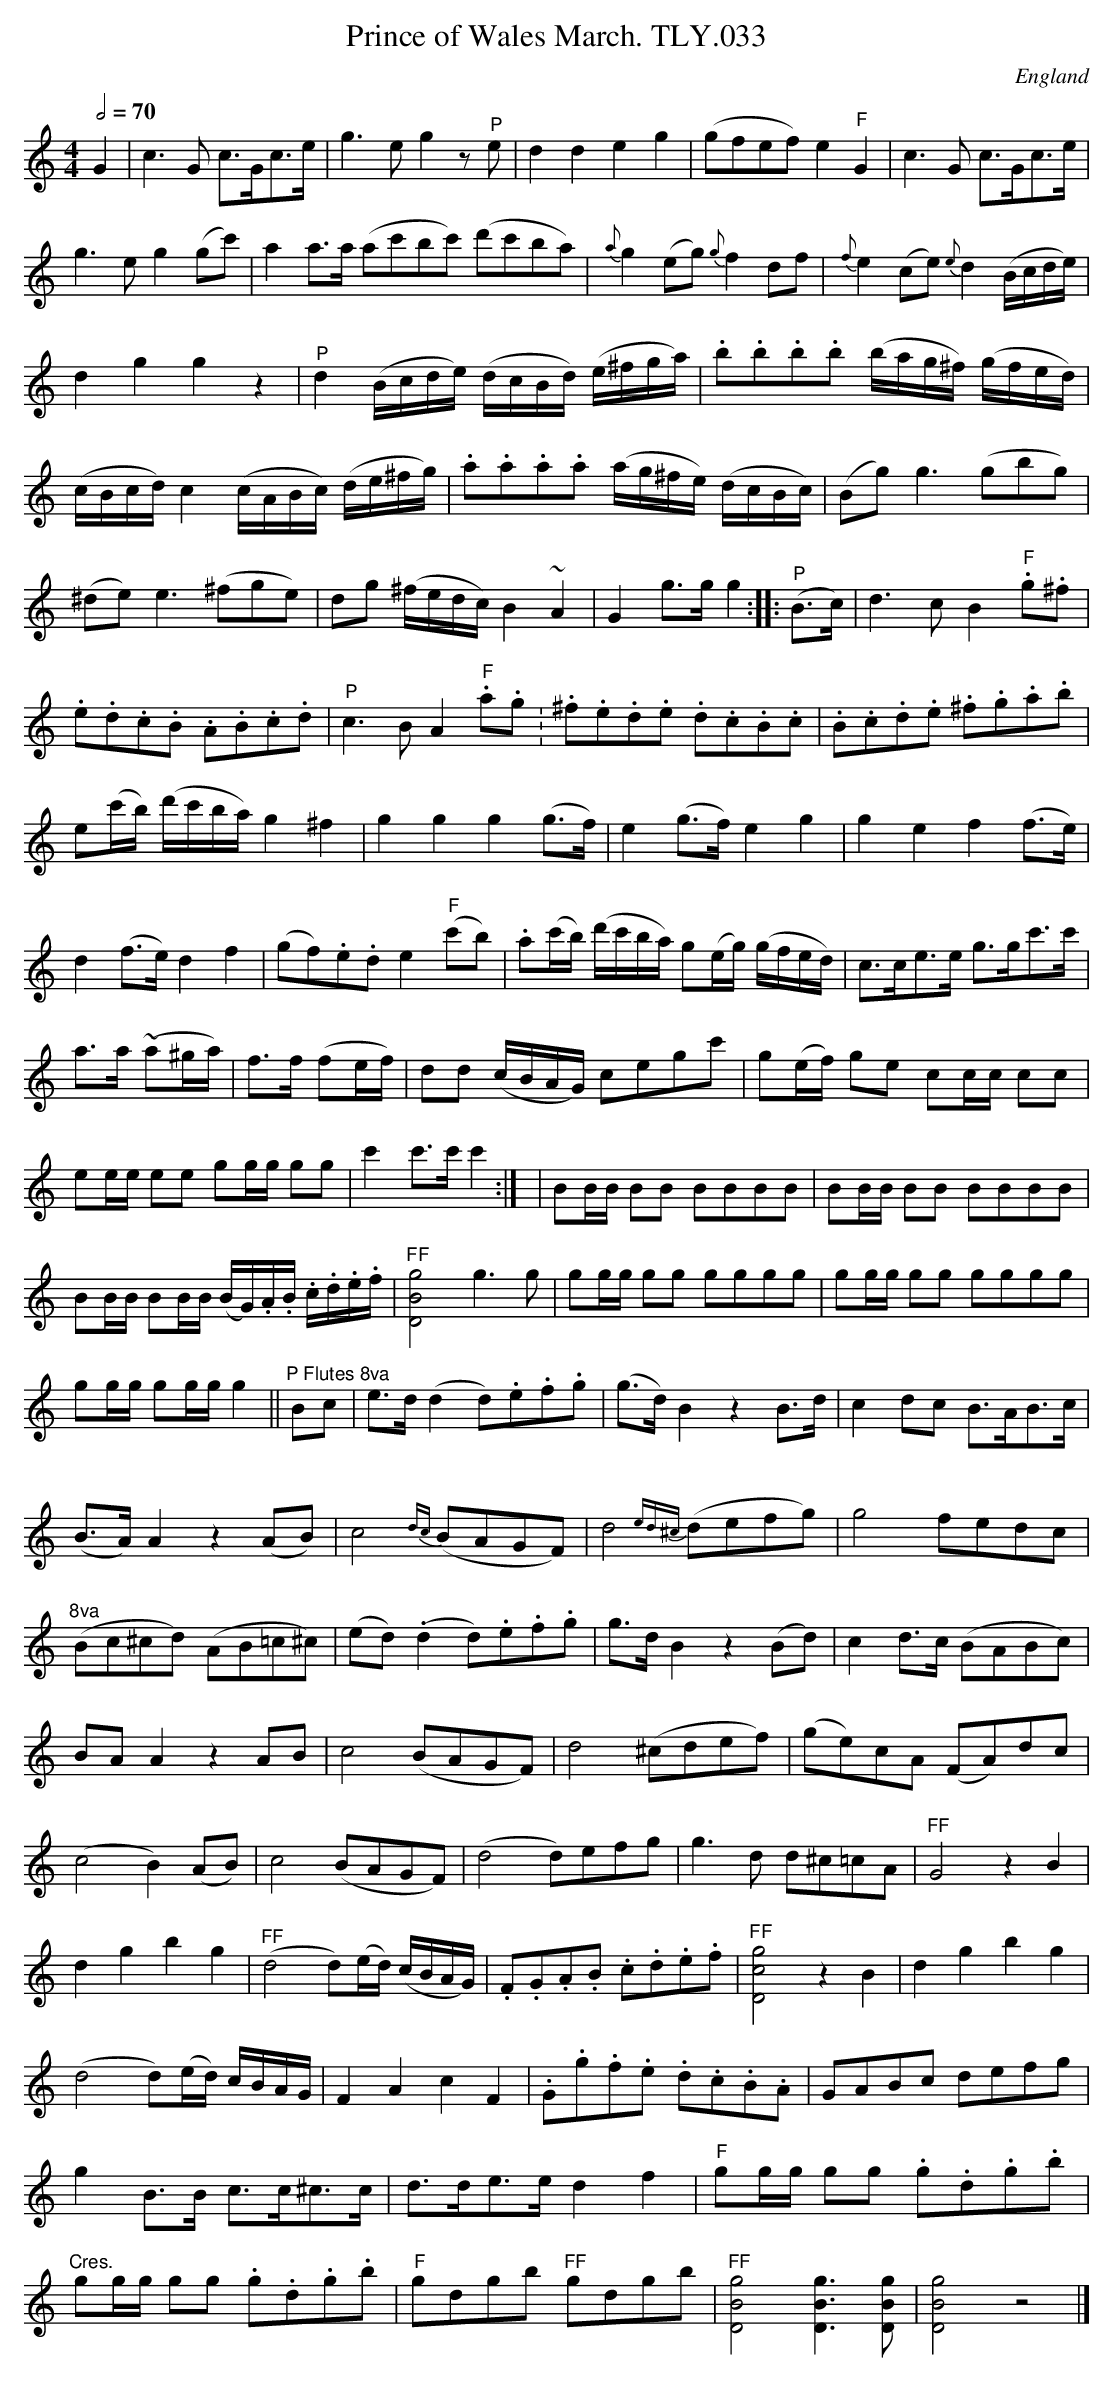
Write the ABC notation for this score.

X:1
T:Prince of Wales March. TLY.033
M:4/4
L:1/8
Q:1/2=70
O:England
K:C major
G2|c3G c>Gc>e|g3e g2 z"^P" e|d2d2e2g2|(gfef) e2"^F"G2|\
c3G c>Gc>e|g3e g2 (gc')|a2 a>a (ac'bc') (d'c'ba)|\
{a}g2 (eg) {g}f2 df|\
{f}e2 (ce) {e}d2 (B/2c/2d/2e/2)|d2g2g2 z2|\
"^P"d2(B/c/d/e/) (d/c/B/d/) (e/^f/g/a/)|\
.b.b.b.b (b/a/g/^f/) (g/f/e/d/)|\
(c/B/c/d/)c2(c/A/B/c/) (d/e/^f/g/)|\
.a.a.a.a (a/g/^f/e/) (d/c/B/c/)|\
(Bg)g3(gbg)|\
(^de)e3(^fge)|dg (^f/e/d/c/)B2~A2|G2g>gg2:|\
|:"^P"(B>c)|d3cB2"^F".g.^f|.e.d.c.B .A.B.c.d|\
"^P"c3BA2"^F".a.g.|.^f.e.d.e .d.c.B.c|\
.B.c.d.e .^f.g.a.b|e(c'/b/) (d'/c'/b/a/)g2^f2|\
g2g2g2(g>f)|e2(g>f)e2g2|\
g2e2f2(f>e)|d2(f>e)d2f2|(gf).e.d e2"^F"(c'b)|\
.a(c'/b/) (d'/c'/b/a/) g(e/g/) (g/f/e/d/)|\
c>ce>e g>gc'>c'|a>a (~a^g/a/)|f>f (fe/f/)|dd (c/B/A/G/) cegc'|\
g(e/f/) ge cc/c/ cc|ee/e/ ee gg/g/ gg|c'2c'>c'c'2:|\
|BB/2B/2 BB BBBB|BB/2B/2 BB BBBB|\
BB/2B/2 BB/2B/2 (B/2G/2).A/2.B/2 .c/2.d/2.e/2.f/2|\
"^FF"[g4B4D4]g3 g|gg/2g/2 gg gggg|gg/2g/2 gg gggg|gg/2g/2 gg/2g/2 g2||\
"^P Flutes 8va"Bc|e>d (d2d).e.f.g|(g>d) B2 z2 B>d|\
c2dc B>AB>c|(B>A) A2 z2 (AB)|\
c4 {dc}(BAGF)|d4 {ed^c} (defg)|g4 fedc|"^8va"(Bc^cd) (AB=c^c)|\
(ed) (.d2d).e.f.g |g>d B2 z2 (Bd)|c2 d>c (BABc)|BA A2 z2 AB|\
c4 (BAGF)|d4 (^cdef)|(ge)cA (FA)dc|(c4B2) (AB)|c4 (BAGF)|\
(d4d)efg|g3d d^c=cA|"^FF"G4 z2 B2|\
d2 g2 b2 g2|"^FF"(d4d)(e/d/) (c/B/A/G/)|\
.F.G.A.B .c.d.e.f|"^FF"[D4c4g4] z2 B2|d2 g2 b2 g2|\
(d4d)(e/d/) c/2B/2A/2G/2|F2 A2 c2 F2|\
.G.g.f.e .d.c.B.A|GABc defg|g2 B>B c>c^c>c|d>de>e d2f2|\
"^F"gg/2g/2 gg .g.d.g.b|\
"^Cres."gg/2g/2 gg .g.d.g.b|"^F"gdgb "^FF"gdgb|\
"^FF"[D4B4g4] [D3B3g3] [DBg]|[D4B4g4]z4|]
